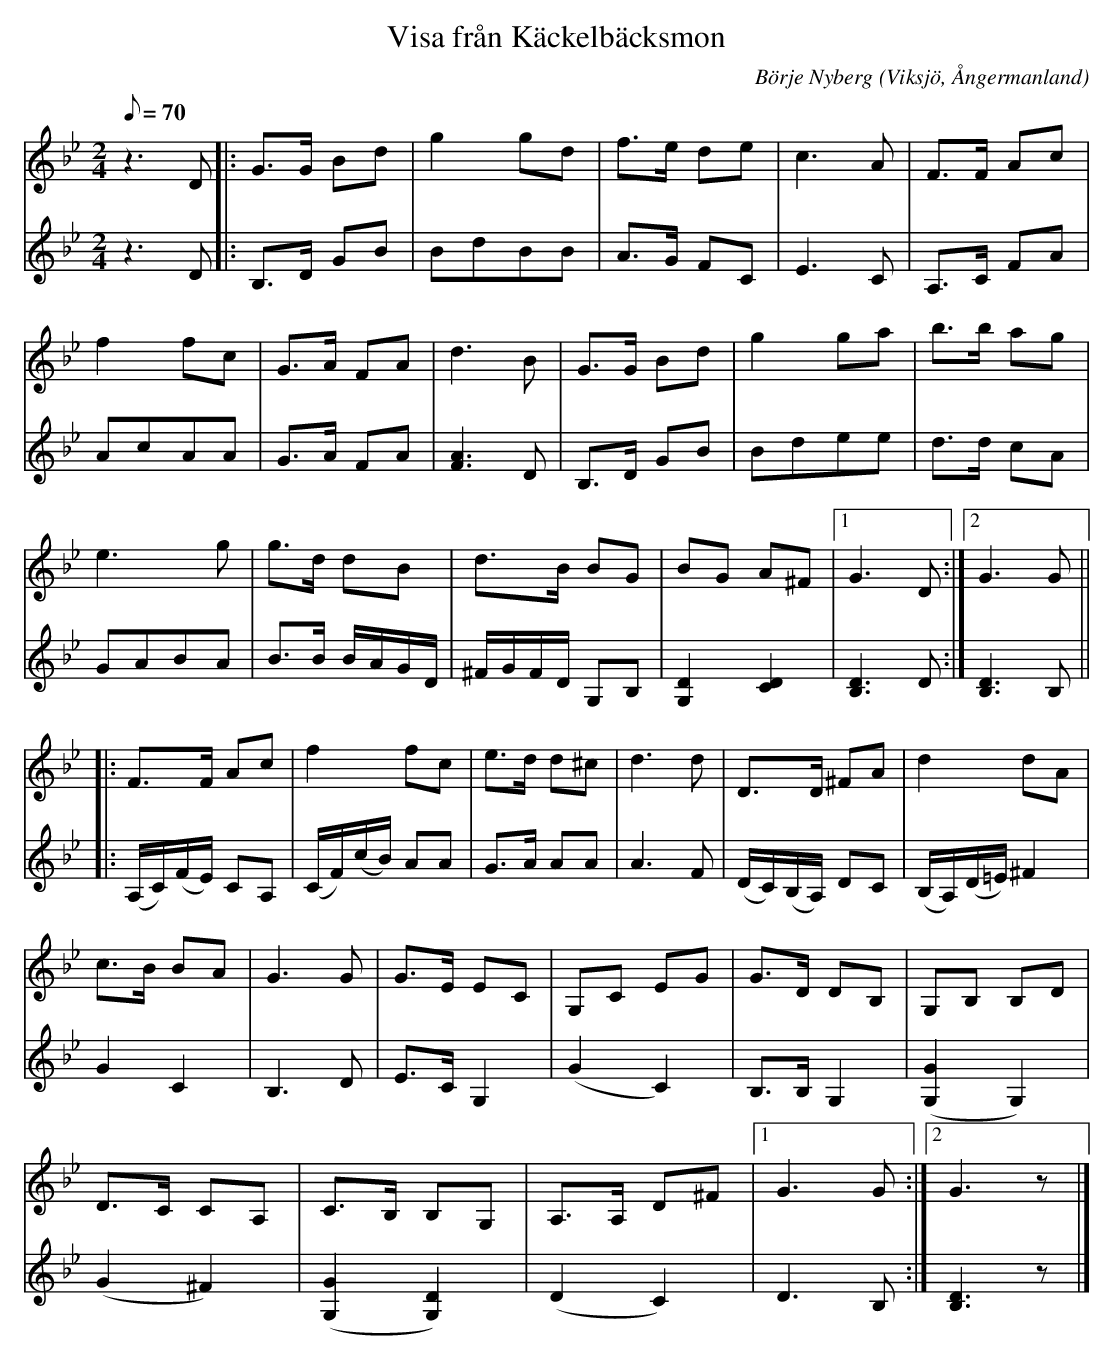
X:1
T:Visa från Käckelbäcksmon
C:Börje Nyberg
O:Viksjö, Ångermanland
M:2/4
L:1/8
Q:70
K:Gm
V:1
z2> D2|: G>G Bd | g2 gd | f>e de | c2>A2 | F>F Ac |
f2 fc | G>A FA | d2>B2 | G>G Bd |g2 ga | b>b ag |
e2> g2 | g>d dB |d>B BG |BG A^F |1 G2> D2 :|2 G2> G2 ||
|: F>F Ac | f2 fc | e>d d^c | d2>d2 | D>D ^FA | d2 dA |
c>B BA |G2> G2 | G>E EC | G,C EG | G>D DB, | G,B, B,D |
D>C CA, | C>B, B,G, | A,>A, D^F |1 G2> G2 :|2 G2> z2 |]
V:2
z2> D2 |: B,>D GB | BdBB | A>G FC | E2>C2 | A,>C FA |
AcAA | G>A FA| [A2F2]> D2 | B,>D GB | Bdee | d>d cA |
GABA | B>B B/2A/2G/2D/2 | ^F/2G/2F/2D/2 G,B, | [G,2D2] [C2D2] | [D2B,2]> D2 :| [D2B,2]> B,2 ||
|: (A,/2C/2)(F/2E/2) CA, | (C/2F/2)(c/2B/2) AA | G>A AA | A2> F2 | (D/2C/2)(B,/2A,/2) DC | (B,/2A,/2)(D/2=E/2) ^F2 |
G2 C2 | B,2> D2 | E>C G,2 |(G2 C2) | B,>B, G,2 | ([G,2G2] G,2) |
(G2 ^F2) | ([G2G,2] [D2G,2]) | (D2 C2) | D2> B,2 :| [D2B,2]> z2 |]
